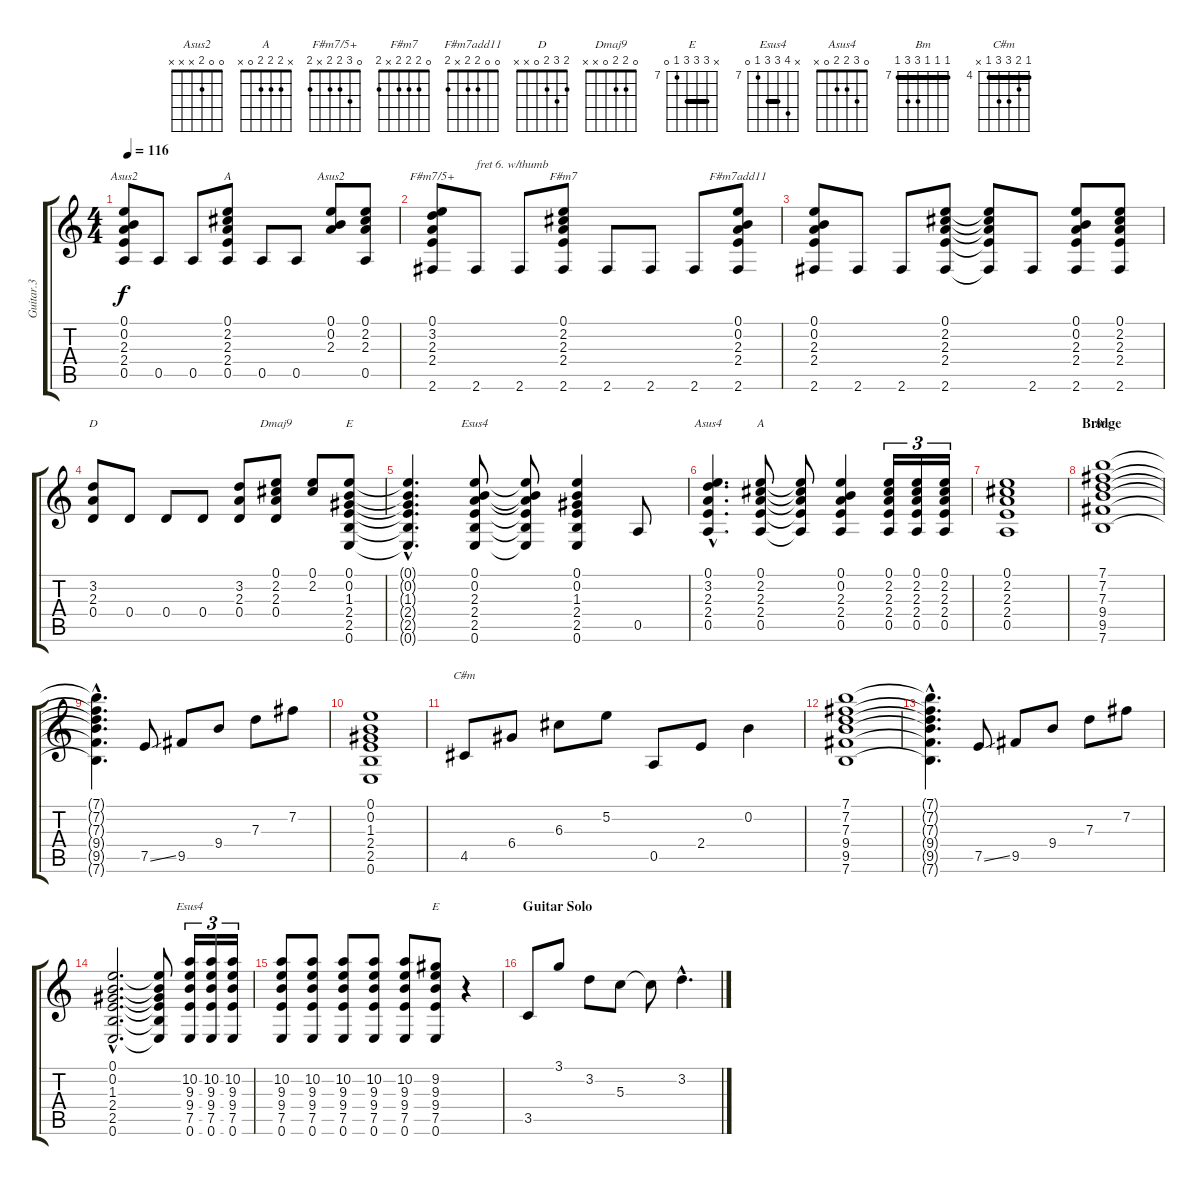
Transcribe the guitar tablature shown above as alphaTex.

\track ("Guitar.3" "Guitar.3") {instrument acousticguitarsteel}
\staff {score tabs}
\tuning (E4 B3 G3 D3 A2 E2) {hide}
\chord ("Asus2" 0 0 2 2 0 x)
\chord ("A" 0 2 2 2 0 x)
\chord ("Asus2" 0 0 2 x x x)
\chord ("F#m7/5+" 0 3 2 2 x 2)
\chord ("F#m7" 0 2 2 2 x 2)
\chord ("F#m7add11" 0 0 2 2 x 2)
\chord ("D" 2 3 2 0 x x)
\chord ("Dmaj9" 0 2 2 0 x x)
\chord ("E" 0 0 1 2 2 0)
\chord ("Esus4" 0 0 2 2 2 0)
\chord ("Asus4" 0 3 2 2 0 x)
\chord ("A" x 2 2 2 0 x)
\chord ("Bm" 7 7 7 9 9 7) {firstfret 7 barre 7}
\chord ("C#m" 4 5 6 6 4 x) {firstfret 4 barre 4}
\chord ("Esus4" x 10 9 9 7 0) {firstfret 7 barre 9}
\chord ("E" x 9 9 9 7 0) {firstfret 7 barre 9}
\ts (4 4)
\tempo 116
\clef g2
\ks c
(0.1 0.2 2.3 2.4 0.5).8{ch "Asus2" dy f} 0.5.8 0.5.8 (0.1 2.2 2.3 2.4 0.5).8{ch "A"} 0.5.8 0.5.8 (0.1 0.2 2.3).8{ch "Asus2"} (0.1 2.2 2.3 0.5).8 |
(0.1 3.2 2.3 2.4 2.6).8{ch "F#m7/5+"} 2.6.8{txt "fret 6. w/thumb"} 2.6.8 (0.1 2.2 2.3 2.4 2.6).8{ch "F#m7"} 2.6.8 2.6.8 2.6.8 (0.1 0.2 2.3 2.4 2.6).8{ch "F#m7add11"} |
(0.1 0.2 2.3 2.4 2.6).8 2.6.8 2.6.8 (0.1 2.2 2.3 2.4 2.6).8 (0.1{t} 2.2{t} 2.3{t} 2.4{t} 2.6{t}).8 2.6.8 (0.1 0.2 2.3 2.4 2.6).8 (0.1 2.2 2.3 2.4 2.6).8 |
(3.2 2.3 0.4).8{ch "D"} 0.4.8 0.4.8 0.4.8 (3.2 2.3 0.4).8 (0.1 2.2 2.3 0.4).8{ch "Dmaj9"} (0.1 2.2).8 (0.1 0.2 1.3 2.4 2.5 0.6).8{ch "E"} |
(0.1{hac t} 0.2{hac t} 1.3{hac t} 2.4{hac t} 2.5{hac t} 0.6{hac t}).4{d} (0.1 0.2 2.3 2.4 2.5 0.6).8{ch "Esus4"} (0.1{t} 0.2{t} 2.3{t} 2.4{t} 2.5{t} 0.6{t}).8 (0.1 0.2 1.3 2.4 2.5 0.6).4 0.5.8 |
(0.1{hac} 3.2{hac} 2.3{hac} 2.4{hac} 0.5{hac}).4{d ch "Asus4"} (0.1 2.2 2.3 2.4 0.5).8{ch "A"} (0.1{t} 2.2{t} 2.3{t} 2.4{t} 0.5{t}).8 (0.1 0.2 2.3 2.4 0.5).4 (0.1 2.2 2.3 2.4 0.5).16{tu (3 2)} (0.1 2.2 2.3 2.4 0.5).16{tu (3 2)} (0.1 2.2 2.3 2.4 0.5).16{tu (3 2)} |
(0.1 2.2 2.3 2.4 0.5).1 |
\section ("" "Bridge")
(7.1 7.2 7.3 9.4 9.5 7.6).1{ch "Bm"} |
(7.1{hac t} 7.2{hac t} 7.3{hac t} 9.4{hac t} 9.5{hac t} 7.6{hac t}).4{d} 7.5{ss}.8 9.5.8 9.4.8 7.3.8 7.2.8 |
(0.1 0.2 1.3 2.4 2.5 0.6).1 |
4.5.8{ch "C#m"} 6.4.8 6.3.8 5.2.8 0.5.8 2.4.8 0.2.4 |
(7.1 7.2 7.3 9.4 9.5 7.6).1 |
(7.1{hac t} 7.2{hac t} 7.3{hac t} 9.4{hac t} 9.5{hac t} 7.6{hac t}).4{d} 7.5{ss}.8 9.5.8 9.4.8 7.3.8 7.2.8 |
(0.1{hac} 0.2{hac} 1.3{hac} 2.4{hac} 2.5{hac} 0.6{hac}).2{d} (0.1{t} 0.2{t} 1.3{t} 2.4{t} 2.5{t} 0.6{t}).8 (10.2 9.3 9.4 7.5 0.6).16{tu (3 2) ch "Esus4"} (10.2 9.3 9.4 7.5 0.6).16{tu (3 2)} (10.2 9.3 9.4 7.5 0.6).16{tu (3 2)} |
(10.2 9.3 9.4 7.5 0.6).8 (10.2 9.3 9.4 7.5 0.6).8 (10.2 9.3 9.4 7.5 0.6).8 (10.2 9.3 9.4 7.5 0.6).8 (10.2 9.3 9.4 7.5 0.6).8 (9.2 9.3 9.4 7.5 0.6).8{ch "E"} r.4 |
\section ("" "Guitar Solo")
3.5.8 3.1.8 3.2.8 5.3.8 5.3{t}.8 3.2{hac}.4{d}
